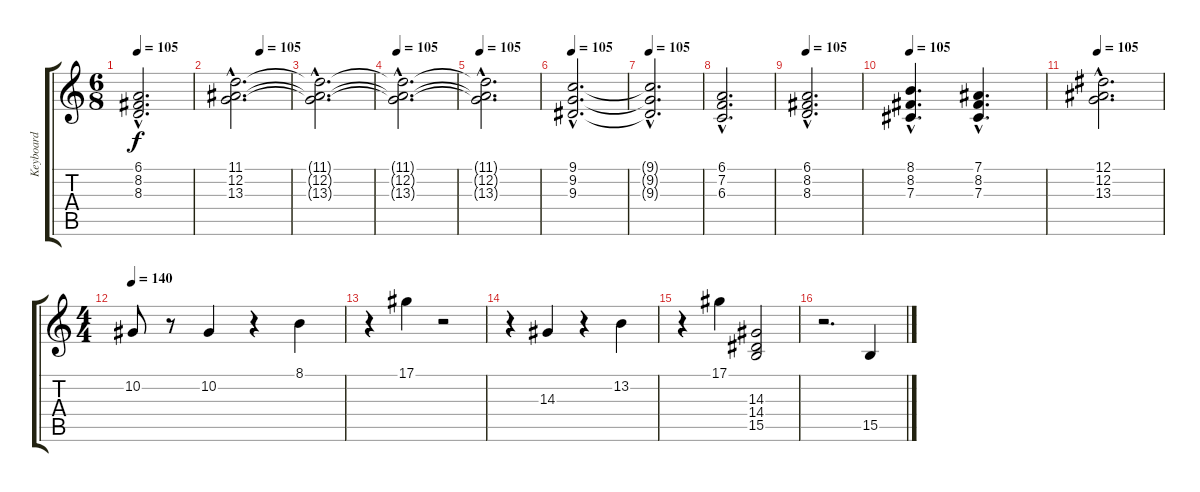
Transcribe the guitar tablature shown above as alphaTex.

\track ("Keyboard" "Keyboard") {instrument pad3polysynth}
\staff {score tabs}
\tuning (Eb4 Bb3 Gb3 Db3 Ab2 Eb2) {hide}
\ts (6 8)
\tempo 105
\clef g2
\ks c
(6.1{hac} 8.2{hac} 8.3{hac}).2{d dy f} |
\tempo (105 0.5)
(11.1{hac} 12.2{hac} 13.3{hac}).2{d} |
(11.1{hac t} 12.2{hac t} 13.3{hac t}).2{d} |
\tempo 105
(11.1{hac t} 12.2{hac t} 13.3{hac t}).2{d} |
\tempo 105
(11.1{hac t} 12.2{hac t} 13.3{hac t}).2{d} |
\tempo 105
(9.1{hac} 9.2{hac} 9.3{hac}).2{d} |
\tempo 105
(9.1{hac t} 9.2{hac t} 9.3{hac t}).2{d} |
(6.1{hac} 7.2{hac} 6.3{hac}).2{d} |
\tempo 105
(6.1{hac} 8.2{hac} 8.3{hac}).2{d} |
\tempo 105
(8.1{hac} 8.2{hac} 7.3{hac}).4{d} (7.1{hac} 8.2{hac} 7.3{hac}).4{d} |
\tempo 105
(12.1{hac} 12.2{hac} 13.3{hac}).2{d} |
\ts (4 4)
\tempo 140
10.2.8 r.8 10.2.4 r.4 8.1.4 |
r.4 17.1.4 r.2 |
r.4 14.3.4 r.4 13.2.4 |
r.4 17.1.4 (14.3 14.4 15.5).2 |
r.2{d} 15.5.4
